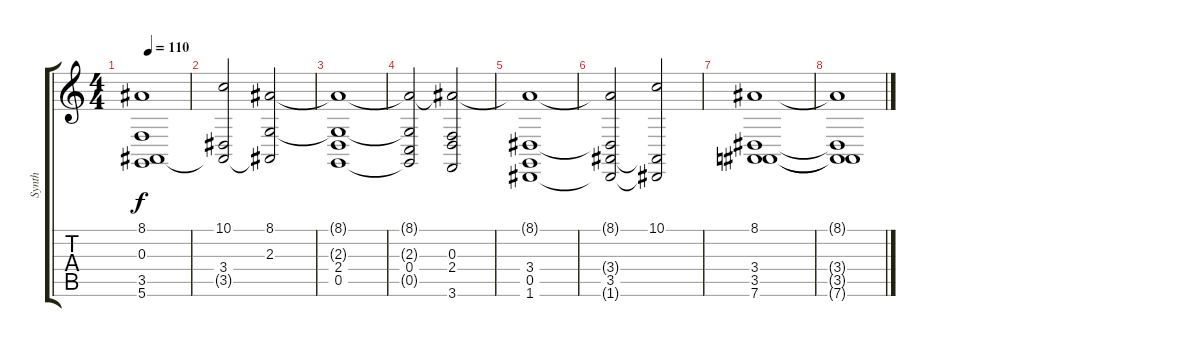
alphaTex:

\track ("Synth" "Synth") {instrument pad2warm}
\staff {score tabs}
\tuning (D4 A3 F3 C3 G2 D2) {hide}
\ts (4 4)
\tempo 110
\clef g2
\ks c
(8.1 0.3 3.5 5.6).1{dy f} |
(10.1 3.4 3.5{t}).2 (8.1 2.3 3.5{t}).2 |
(8.1{t} 2.3{t} 2.4 0.5).1 |
(8.1{t} 2.3{t} 0.4 0.5{t}).2 (8.1{t} 0.3 2.4 3.6).2 |
(8.1{t} 3.4 0.5 1.6).1 |
(8.1{t} 3.4{t} 3.5 1.6{t}).2 (10.1 3.5{t} 1.6{t}).2 |
(8.1 3.4 3.5 7.6).1 |
(8.1{t} 3.4{t} 3.5{t} 7.6{t}).1
